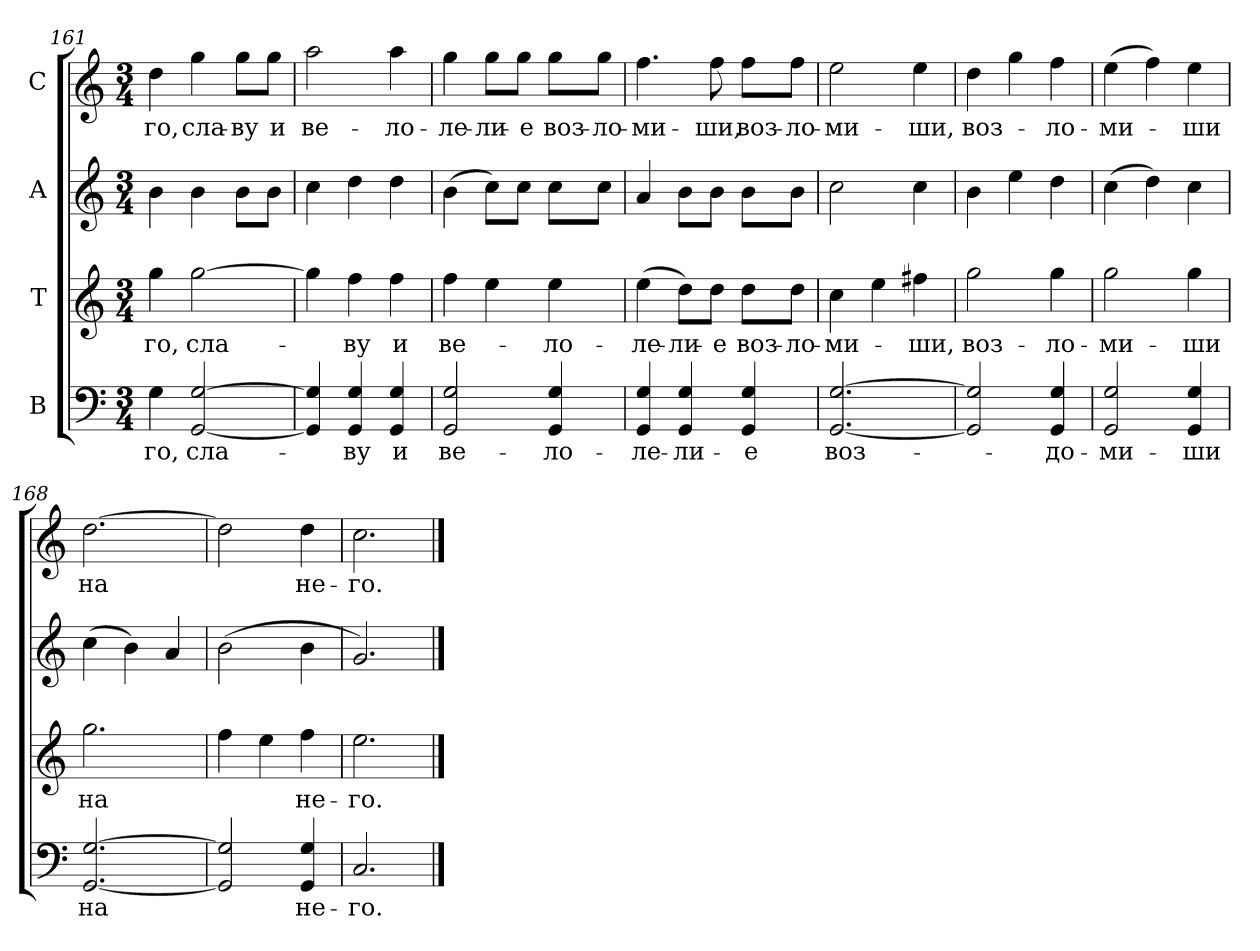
**kern	**text	**kern	**text	**kern	**kern	**text
*part4	*part4	*part3	*part3	*part2	*part1	*part1
*staff4	*staff4	*staff3	*staff3	*staff2	*staff1	*staff1
*I"B	*	*I"Т	*	*I"A	*I"С	*
!!LO:PB:g=z
*clefF4	*	*clefG2	*	*clefG2	*clefG2	*
*k[]	*	*k[]	*	*k[]	*k[]	*
*M3/4	*	*M3/4	*	*M3/4	*M3/4	*
=161	=161	=161	=161	=161	=161	=161
!	!LO:LY:b	!	!LO:LY:b	!	!	!LO:LY:b
4G\	-го,	4gg\	-го,	4b\	4dd\	-го,
!	!LO:LY:b	!	!LO:LY:b	!	!	!LO:LY:b
[2GG/ [2G/	сла-	[2gg\	сла-	4b\	4gg\	сла-
!	!	!	!	!	!	!LO:LY:b
.	.	.	.	8b\L	8gg\L	-ву
!	!	!	!	!	!	!LO:LY:b
.	.	.	.	8b\J	8gg\J	и
=162	=162	=162	=162	=162	=162	=162
!	!	!	!	!	!	!LO:LY:b
4GG/] 4G/]	.	4gg\]	.	4cc\	2aa\	ве-
!	!LO:LY:b	!	!LO:LY:b	!	!	!
4GG/ 4G/	-ву	4ff\	-ву	4dd\	.	.
!	!LO:LY:b	!	!LO:LY:b	!	!	!LO:LY:b
4GG/ 4G/	и	4ff\	и	4dd\	4aa\	-ло-
=163	=163	=163	=163	=163	=163	=163
!	!LO:LY:b	!	!LO:LY:b	!	!	!LO:LY:b
2GG/ 2G/	ве-	4ff\	ве-	(4b\	4gg\	-ле-
!	!	!	!	!	!	!LO:LY:b
.	.	4ee\	.	8cc\L)	8gg\L	-ли-
!	!	!	!	!	!	!LO:LY:b
.	.	.	.	8cc\J	8gg\J	-е
!	!LO:LY:b	!	!LO:LY:b	!	!	!LO:LY:b
4GG/ 4G/	-ло-	4ee\	-ло-	8cc\L	8gg\L	воз-
!	!	!	!	!	!	!LO:LY:b
.	.	.	.	8cc\J	8gg\J	-ло-
=164	=164	=164	=164	=164	=164	=164
!	!LO:LY:b	!	!LO:LY:b	!	!	!LO:LY:b
4GG/ 4G/	-ле-	(4ee\	-ле-	4a/	4.ff\	-ми-
!	!LO:LY:b	!	!LO:LY:b	!	!	!
4GG/ 4G/	-ли-	8dd\L)	-ли-	8b\L	.	.
!	!	!	!LO:LY:b	!	!	!LO:LY:b
.	.	8dd\J	-е	8b\J	8ff\	-ши,
!	!LO:LY:b	!	!LO:LY:b	!	!	!LO:LY:b
4GG/ 4G/	-е	8dd\L	воз-	8b\L	8ff\L	воз-
!	!	!	!LO:LY:b	!	!	!LO:LY:b
.	.	8dd\J	-ло-	8b\J	8ff\J	-ло-
=165	=165	=165	=165	=165	=165	=165
!	!LO:LY:b	!	!LO:LY:b	!	!	!LO:LY:b
[2.GG/ [2.G/	воз-	4cc\	-ми-	2cc\	2ee\	-ми-
.	.	4ee\	.	.	.	.
!	!	!	!LO:LY:b	!	!	!LO:LY:b
.	.	4ff#X\	-ши,	4cc\	4ee\	-ши,
=166	=166	=166	=166	=166	=166	=166
!	!	!	!LO:LY:b	!	!	!LO:LY:b
2GG/] 2G/]	.	2gg\	воз-	4b\	4dd\	воз-
.	.	.	.	4ee\	4gg\	.
!	!LO:LY:b	!	!LO:LY:b	!	!	!LO:LY:b
4GG/ 4G/	-до-	4gg\	-ло-	4dd\	4ff\	-ло-
=167	=167	=167	=167	=167	=167	=167
!	!LO:LY:b	!	!LO:LY:b	!	!	!LO:LY:b
2GG/ 2G/	-ми-	2gg\	-ми-	(4cc\	(4ee\	-ми-
.	.	.	.	4dd\)	4ff\)	.
!	!LO:LY:b	!	!LO:LY:b	!	!	!LO:LY:b
4GG/ 4G/	-ши	4gg\	-ши	4cc\	4ee\	-ши
!!LO:LB:g=z
=168	=168	=168	=168	=168	=168	=168
!	!LO:LY:b	!	!LO:LY:b	!	!	!LO:LY:b
[2.GG/ [2.G/	на	2.gg\	на	(4cc\	[2.dd\	на
.	.	.	.	4b\)	.	.
.	.	.	.	4a/	.	.
=169	=169	=169	=169	=169	=169	=169
2GG/] 2G/]	.	4ff\	.	(2b\	2dd\]	.
.	.	4ee\	.	.	.	.
!	!LO:LY:b	!	!LO:LY:b	!	!	!LO:LY:b
4GG/ 4G/	не-	4ff\	не-	4b\	4dd\	не-
=170	=170	=170	=170	=170	=170	=170
!	!LO:LY:b	!	!LO:LY:b	!	!	!LO:LY:b
2.C/	-го.	2.ee\	-го.	2.g/)	2.cc\	-го.
==	==	==	==	==	==	==
*-	*-	*-	*-	*-	*-	*-
